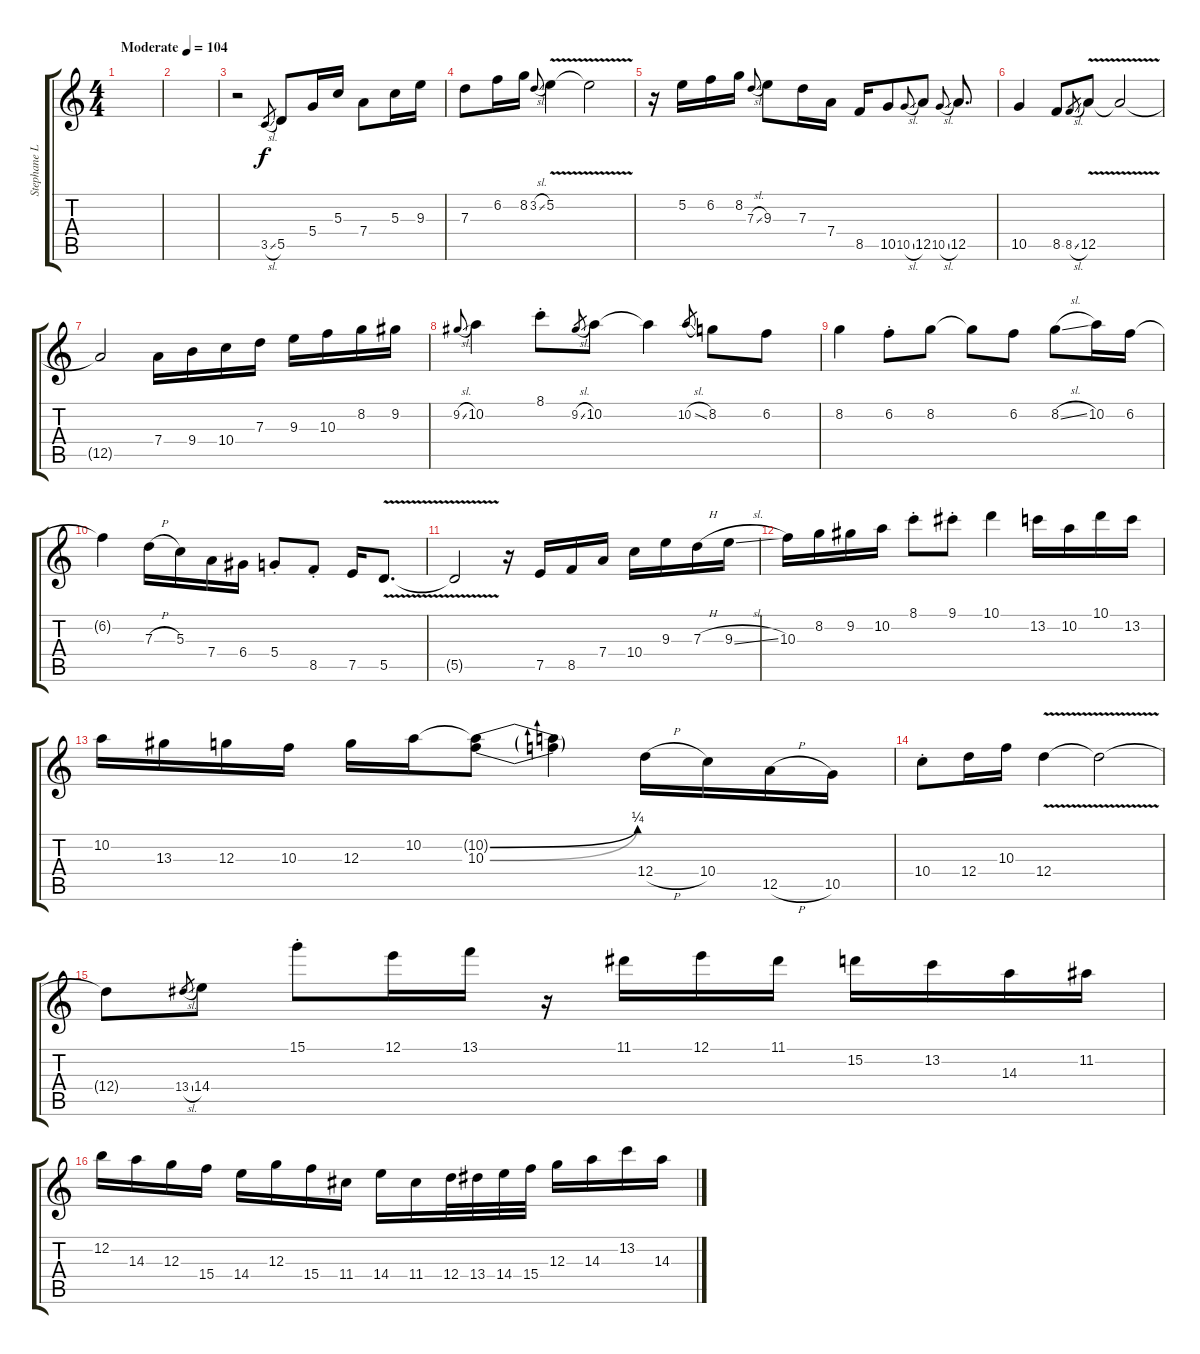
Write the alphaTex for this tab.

\track ("Stephane Lucarelli" "Stephane L") {instrument electricguitarjazz}
\staff {score tabs}
\tuning (E4 B3 G3 D3 A2 E2) {hide}
\ts (4 4)
\tempo (104 "Moderate")
\clef g2
\ks c
|
|
r.2 3.5{sl}.8{gr} 5.5.8 5.4.16 5.3.16 7.4.8 5.3.16 9.3.16 |
7.3.8 6.2.16 8.2.16 3.2{sl}.8{gr onbeat} 5.2{v}.4 5.2{t}.2 |
r.16 5.2.16 6.2.16 8.2.16 7.3{sl}.8{gr onbeat} 9.3.8 7.3.16 7.4.16 8.5.16 10.5.8 10.5{sl}.8{gr onbeat} 12.5.8 10.5{sl}.8{gr onbeat} 12.5.8{d} |
10.5.4 8.5.8 8.5{sl}.8{gr} 12.5{v}.8 12.5{t}.2 |
12.5{t}.2 7.4.16 9.4.16 10.4.16 7.3.16 9.3.16 10.3.16 8.2.16 9.2.16 |
9.2{sl}.8{gr onbeat} 10.2.4 8.1{st}.8 9.2{sl}.8{gr} 10.2.8 10.2{t}.4 10.2{sl}.8{gr} 8.2.8 6.2.8 |
8.2.4 6.2{st}.8 8.2.8 8.2{t}.8 6.2.8 8.2{sl}.8 10.2.16 6.2.16 |
6.2{t}.4 7.3{h}.16 5.3.16 7.4.16 6.4.16 5.4{st}.8 8.5{st}.8 7.5.16 5.5{v}.8{d} |
5.5{t}.2 r.16 7.5.16 8.5.16 7.4.16 10.4.16 9.3.16 7.3{h}.16 9.3{sl}.16 |
10.3.16 8.2.16 9.2.16 10.2.16 8.1{st}.8 9.1{st}.8 10.1.4 13.2.16 10.2.16 10.1.16 13.2.16 |
10.2.16 13.3.16 12.3.16 10.3.16 12.3.16 10.2.16 (10.2{be (bend 0 0 60 1) t} 10.3{be (bend 0 0 60 1)}).8 (10.2{t} 10.3{t}).4 12.4{h}.16 10.4.16 12.5{h}.16 10.5.16 |
10.4{st}.8 12.4.16 10.3.16 12.4{v}.4 12.4{t}.2 |
12.4{t}.8 13.4{sl}.8{gr} 14.4.8 15.1{st}.8 12.1.16 13.1.16 r.16 11.1.16 12.1.16 11.1.16 15.2.16 13.2.16 14.3.16 11.2.16 |
12.2.16 14.3.16 12.3.16 15.4.16 14.4.16 12.3.16 15.4.16 11.4.16 14.4.16 11.4.16 12.4.32 13.4.32 14.4.32 15.4.32 12.3.16 14.3.16 13.2.16 14.3.16
